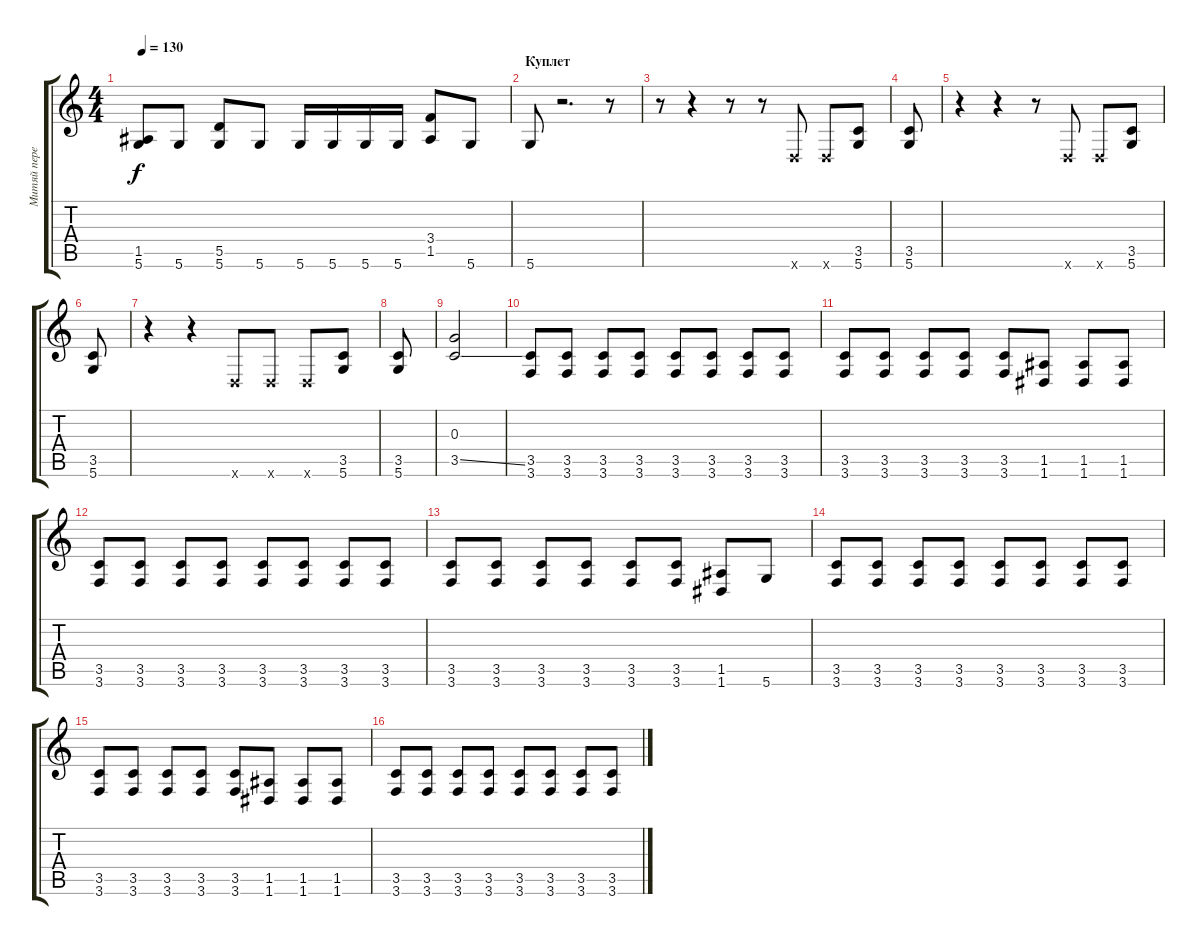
\track ("Митяй перегруженный" "Митяй пере") {instrument distortionguitar}
\staff {score tabs}
\tuning (E4 B3 G3 D3 A2 D2) {hide}
\ts (4 4)
\tempo 130
\clef g2
\ks c
(1.5{t} 5.6{t}).8{dy f} 5.6.8 (5.5 5.6).8 5.6.8 5.6.16 5.6.16 5.6.16 5.6.16 (3.4 1.5).8 5.6.8 |
\section ("" "Куплет")
5.6.8 r.2{d} r.8 |
r.8 r.4 r.8 r.8 0.6{x}.8 0.6{x}.8 (3.5 5.6).8 |
(3.5 5.6).8 |
r.4 r.4 r.8 0.6{x}.8 0.6{x}.8 (3.5 5.6).8 |
(3.5 5.6).8 |
r.4 r.4 0.6{x}.8 0.6{x}.8 0.6{x}.8 (3.5 5.6).8 |
(3.5 5.6).8 |
(0.3 3.5{ss}).2 |
(3.5 3.6).8 (3.5 3.6).8 (3.5 3.6).8 (3.5 3.6).8 (3.5 3.6).8 (3.5 3.6).8 (3.5 3.6).8 (3.5 3.6).8 |
(3.5 3.6).8 (3.5 3.6).8 (3.5 3.6).8 (3.5 3.6).8 (3.5 3.6).8 (1.5 1.6).8 (1.5 1.6).8 (1.5 1.6).8 |
(3.5 3.6).8 (3.5 3.6).8 (3.5 3.6).8 (3.5 3.6).8 (3.5 3.6).8 (3.5 3.6).8 (3.5 3.6).8 (3.5 3.6).8 |
(3.5 3.6).8 (3.5 3.6).8 (3.5 3.6).8 (3.5 3.6).8 (3.5 3.6).8 (3.5 3.6).8 (1.5 1.6).8 5.6.8 |
(3.5 3.6).8 (3.5 3.6).8 (3.5 3.6).8 (3.5 3.6).8 (3.5 3.6).8 (3.5 3.6).8 (3.5 3.6).8 (3.5 3.6).8 |
(3.5 3.6).8 (3.5 3.6).8 (3.5 3.6).8 (3.5 3.6).8 (3.5 3.6).8 (1.5 1.6).8 (1.5 1.6).8 (1.5 1.6).8 |
(3.5 3.6).8 (3.5 3.6).8 (3.5 3.6).8 (3.5 3.6).8 (3.5 3.6).8 (3.5 3.6).8 (3.5 3.6).8 (3.5 3.6).8
